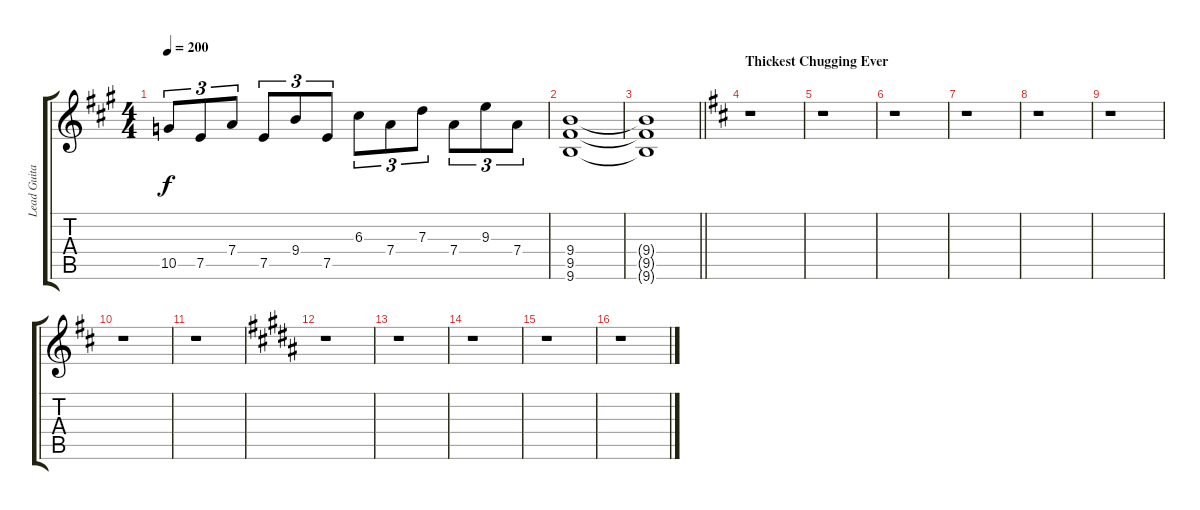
\track ("Lead Guitar 2" "Lead Guita") {instrument overdrivenguitar}
\staff {score tabs}
\tuning (E4 B3 G3 D3 A2 D2) {hide}
\ts (4 4)
\tempo 200
\clef g2
\ks f#minor
10.5.8{tu (3 2) dy f} 7.5.8{tu (3 2)} 7.4.8{tu (3 2)} 7.5.8{tu (3 2)} 9.4.8{tu (3 2)} 7.5.8{tu (3 2)} 6.3.8{tu (3 2)} 7.4.8{tu (3 2)} 7.3.8{tu (3 2)} 7.4.8{tu (3 2)} 9.3.8{tu (3 2)} 7.4.8{tu (3 2)} |
(9.4 9.5 9.6).1 |
\barLineRight lightlight
(9.4{t} 9.5{t} 9.6{t}).1 |
\section ("" "Thickest Chugging Ever")
\ks bminor
r.1 |
r.1 |
r.1 |
r.1 |
r.1 |
r.1 |
r.1 |
r.1 |
\ks b
r.1 |
r.1 |
r.1 |
r.1 |
r.1
